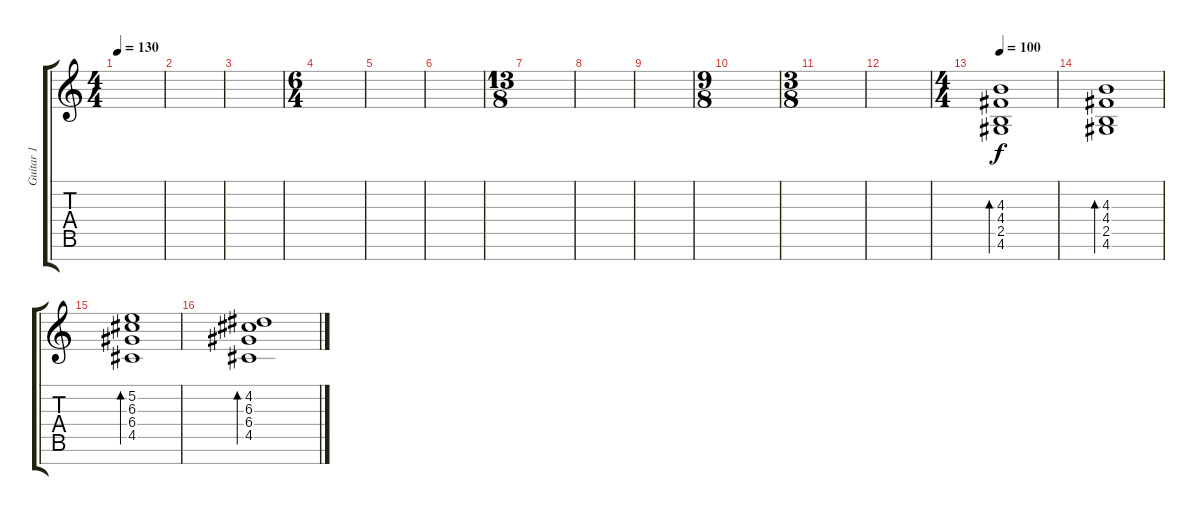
\track ("Guitar 1" "Guitar 1") {instrument acousticguitarsteel}
\staff {score tabs}
\tuning (E4 B3 G3 D3 A2 E2 B1) {hide}
\ts (4 4)
\tempo 130
\clef g2
\ks c
|
|
|
\ts (6 4)
|
|
|
\ts (13 8)
|
|
|
\ts (9 8)
|
\ts (3 8)
|
|
\ts (4 4)
\tempo 100
(4.3 4.4 2.5 4.6).1{bd 240} |
(4.3 4.4 2.5 4.6).1{bd 480} |
(5.2 6.3 6.4 4.5).1{bd 480} |
(4.2 6.3 6.4 4.5).1{bd 480}
